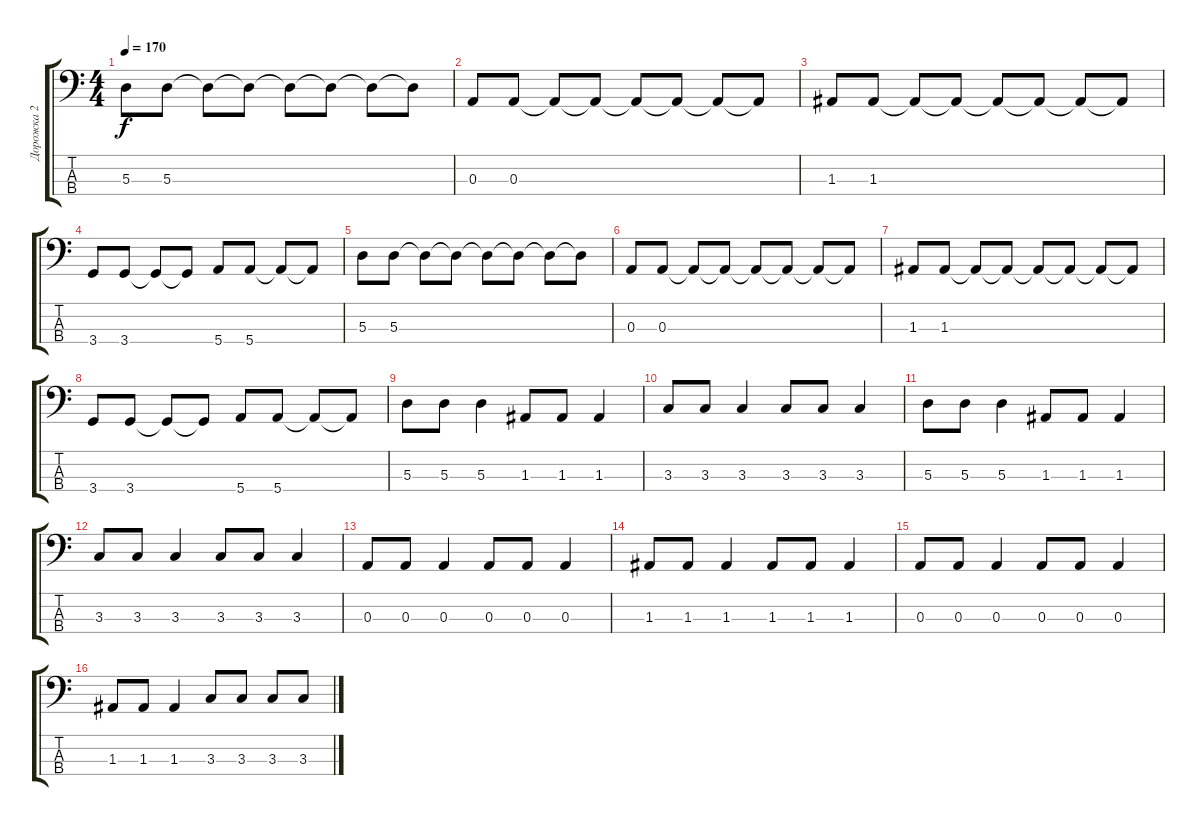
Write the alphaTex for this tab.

\track ("Дорожка 2" "Дорожка 2") {instrument electricbassfinger}
\staff {score tabs}
\tuning (G2 D2 A1 E1) {hide}
\ts (4 4)
\tempo 170
\clef f4
\ks c
5.3.8{dy f} 5.3.8 5.3{t}.8 5.3{t}.8 5.3{t}.8 5.3{t}.8 5.3{t}.8 5.3{t}.8 |
0.3.8 0.3.8 0.3{t}.8 0.3{t}.8 0.3{t}.8 0.3{t}.8 0.3{t}.8 0.3{t}.8 |
1.3.8 1.3.8 1.3{t}.8 1.3{t}.8 1.3{t}.8 1.3{t}.8 1.3{t}.8 1.3{t}.8 |
3.4.8 3.4.8 3.4{t}.8 3.4{t}.8 5.4.8 5.4.8 5.4{t}.8 5.4{t}.8 |
5.3.8 5.3.8 5.3{t}.8 5.3{t}.8 5.3{t}.8 5.3{t}.8 5.3{t}.8 5.3{t}.8 |
0.3.8 0.3.8 0.3{t}.8 0.3{t}.8 0.3{t}.8 0.3{t}.8 0.3{t}.8 0.3{t}.8 |
1.3.8 1.3.8 1.3{t}.8 1.3{t}.8 1.3{t}.8 1.3{t}.8 1.3{t}.8 1.3{t}.8 |
3.4.8 3.4.8 3.4{t}.8 3.4{t}.8 5.4.8 5.4.8 5.4{t}.8 5.4{t}.8 |
5.3.8 5.3.8 5.3.4 1.3.8 1.3.8 1.3.4 |
3.3.8 3.3.8 3.3.4 3.3.8 3.3.8 3.3.4 |
5.3.8 5.3.8 5.3.4 1.3.8 1.3.8 1.3.4 |
3.3.8 3.3.8 3.3.4 3.3.8 3.3.8 3.3.4 |
0.3.8 0.3.8 0.3.4 0.3.8 0.3.8 0.3.4 |
1.3.8 1.3.8 1.3.4 1.3.8 1.3.8 1.3.4 |
0.3.8 0.3.8 0.3.4 0.3.8 0.3.8 0.3.4 |
1.3.8 1.3.8 1.3.4 3.3.8 3.3.8 3.3.8 3.3.8
